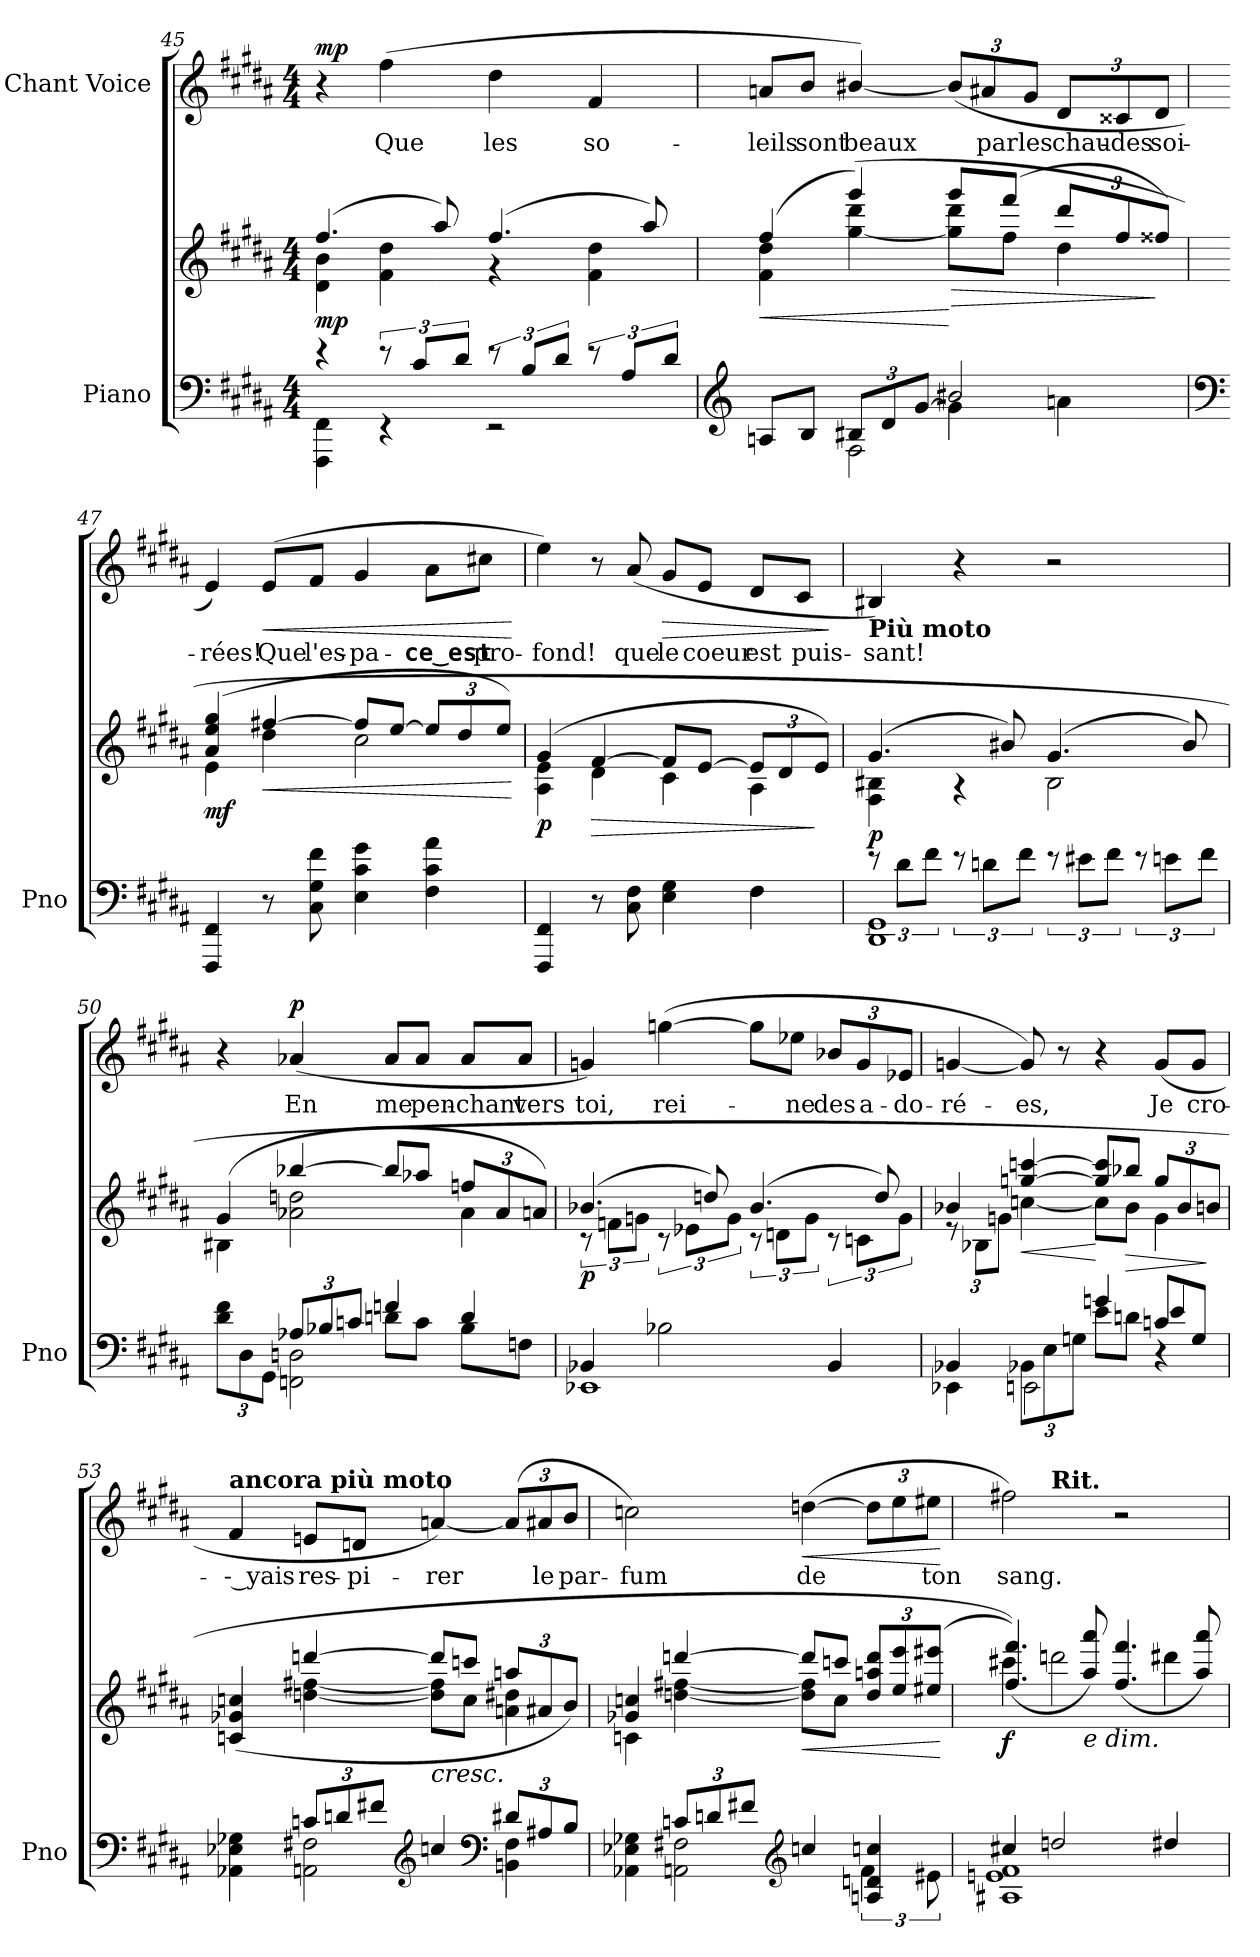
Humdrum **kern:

**kern	**kern	**dynam	**kern	**text	**dynam
*part2	*part2	*part2	*part1	*part1	*part1
*staff3	*staff2	*staff2/3	*staff1	*staff1	*staff1
*I"Piano	*	*	*I"Chant Voice	*	*
*I'Pno	*	*	*	*	*
*clefF4	*clefG2	*	*clefG2	*	*
*k[f#c#g#d#a#]	*k[f#c#g#d#a#]	*	*k[f#c#g#d#a#]	*	*
*M4/4	*M4/4	*	*M4/4	*	*
=45	=45	=45	=45	=45	=45
*^	*^	*	*	*	*
!	!	!	!	!LO:DY:b	!	!	!LO:DY:b
4r	4FFF#\ 4FF#\	(4.ff#/	4d#\ 4b\	mp	4r	.	mp
!	!	!	!	!	!	!LO:LY:b	!
12r	4r	.	4f#\ 4dd#\	.	(4ff#\	Que	.
12c#/L	.	.	.	.	.	.	.
.	.	8aa#/)	.	.	.	.	.
12d#/J	.	.	.	.	.	.	.
!	!	!	!	!	!	!LO:LY:b	!
12r	2r	(4.ff#/	4r	.	4dd#\	les	.
12B/L	.	.	.	.	.	.	.
12d#/J	.	.	.	.	.	.	.
!	!	!	!	!	!	!LO:LY:b	!
12r	.	.	4f#\ 4dd#\	.	4f#/	so-	.
12A#/L	.	.	.	.	.	.	.
.	.	8aa#/)	.	.	.	.	.
12d#/J	.	.	.	.	.	.	.
*v	*v	*	*	*	*	*	*
=46	=46	=46	=46	=46	=46	=46
*clefG2	*	*	*	*	*	*
*^	*	*	*	*	*	*
*	*^	*	*	*	*	*	*
!	!	!	!	!	!LO:HP:b	!	!LO:LY:b	!
8An/L	2ryy	4ryy	(4ff#/	4f#\ 4dd#\	<	8an/L	-leils	.
!	!	!	!	!	!	!	!LO:LY:b	!
8B/J	.	.	.	.	.	8b/J	sont	.
*Xbrackettup	*	*	*	*	*	*	*	*
!	!	!	!	!	!	!	!LO:LY:b	!
12B#X/L	.	2F#\	4ggg#/)	([4gg#\ 4ddd#\	.	[4b#X/)	beaux	.
12d#/	.	.	.	.	.	.	.	.
[12g#/J)	.	.	.	.	.	.	.	.
!	!	!	!	!	!LO:HP:n=1:b	!	!	!
*	*	*	*	*	*	*Xbrackettup	*	*
2b#X/	4g#\]	.	(8ggg#/L	8gg#\] 8ddd#\L	[ >	(12b#/L]	.	.
!	!	!	!	!	!	!	!LO:LY:b	!
.	.	.	.	.	.	12a#X/	par	.
.	.	.	(8fff#/J	8ff#\J	.	.	.	.
!	!	!	!	!	!	!	!LO:LY:b	!
.	.	.	.	.	.	12g#/J	les	.
*	*	*	*Xbrackettup	*	*	*	*	*
!	!	!	!	!	!	!	!LO:LY:b	!
.	4an\	4ryy	12ddd#/L	4dd#\	.	12d#/L	chau-	.
!	!	!	!	!	!	!	!LO:LY:b	!
.	.	.	12ff#/	.	.	12c##X/	-des	.
!	!	!	!	!	!	!	!LO:LY:b	!
.	.	.	12ff##X/J)	.	]	12d#/J	soi-	.
*v	*v	*v	*	*	*	*	*	*
!!LO:LB:g=z
=47	=47	=47	=47	=47	=47	=47
*clefF4	*	*	*	*	*	*
!	!	!	!LO:DY:b	!	!LO:LY:b	!
4FFF#/ 4FF#/	(4a#/ 4ee/ 4gg#/	4e\	mf	4e/)	-rées!	.
!	!	!	!LO:HP:b	!	!LO:LY:b	!LO:HP:b
8r	[4ff#X/	4dd#\	<	(8e/L	Que	<
!	!	!	!	!	!LO:LY:b	!
8C#\ 8G#\ 8f#\	.	.	.	8f#/J	l'es-	.
!	!	!	!	!	!LO:LY:b	!
4E\ 4c#\ 4g#\	8ff#/L]	2cc#\	.	4g#/	-pa-	.
.	[8ee/J	.	.	.	.	.
!	!	!	!	!	!LO:LY:b	!
4F#\ 4c#\ 4a#\	12ee/L]	.	.	8a#\L	-ce‿est	.
.	12dd#/	.	.	.	.	.
!	!	!	!	!	!LO:LY:b	!
.	.	.	.	8cc#X\J	pro-	.
.	12ee/J)	.	.	.	.	.
*	*v	*v	*	*	*	*
.	.	[	.	.	[
=48	=48	=48	=48	=48	=48
*	*^	*	*	*	*
!	!	!	!LO:DY:b	!	!LO:LY:b	!
4FFF#/ 4FF#/	(4g#/	4A#\ 4e\	p	4ee\)	-fond!	.
!	!	!	!LO:HP:b	!	!	!
8r	[4f#/	4d#\	>	8r	.	.
!	!	!	!	!	!LO:LY:b	!
8C#\ 8F#\	.	.	.	(8a#/	que	.
!	!	!	!	!	!LO:LY:b	!LO:HP:b
4E\ 4G#\	8f#/L]	4c#\	.	8g#/L	le	>
!	!	!	!	!	!LO:LY:b	!
.	[8e/J	.	.	8e/J	coeur	.
!	!	!	!	!	!LO:LY:b	!
4F#\	12e/L]	4A#\	.	8d#/L	est	.
.	12d#/	.	.	.	.	.
!	!	!	!	!	!LO:LY:b	!
.	.	.	.	8c#/J	puis-	.
.	12e/J)	.	]	.	.	.
*	*v	*v	*	*	*	*
.	.	.	.	.	]
=49	=49	=49	=49	=49	=49
*brackettup	*	*	*	*	*
*^	*^	*	*	*	*
!	!	!	!	!	!LO:TX:b:B:t=Più moto	!	!
!	!	!	!	!LO:DY:b	!	!LO:LY:b	!
12r	1DD# 1GG#	(4.g#/	4F#\ 4B#X\	p	4B#X/)	-sant!	.
12d#\L	.	.	.	.	.	.	.
12f#\J	.	.	.	.	.	.	.
12r	.	.	4r	.	4r	.	.
12dn\L	.	.	.	.	.	.	.
.	.	8b#X/)	.	.	.	.	.
12f#\J	.	.	.	.	.	.	.
12r	.	(4.g#/	2B#\	.	2r	.	.
12e#X\L	.	.	.	.	.	.	.
12f#\J	.	.	.	.	.	.	.
12r	.	.	.	.	.	.	.
12en\L	.	.	.	.	.	.	.
.	.	8b#/)	.	.	.	.	.
12f#\J	.	.	.	.	.	.	.
*v	*v	*	*	*	*	*	*
!!LO:LB:g=z
=50	=50	=50	=50	=50	=50	=50
*Xbrackettup	*	*	*	*	*	*
*^	*	*	*	*	*	*
*	*^	*	*	*	*	*	*
12d#\ 12f#\L	2ryy	4ryy	(4g#/	4B#X\	.	4r	.	.
12D#\	.	.	.	.	.	.	.	.
12GG#\J	.	.	.	.	.	.	.	.
!	!	!	!	!	!	!	!LO:LY:b	!LO:DY:b
12A-X/L	.	2FFn\ 2Dn\	[4bb-X/	2a-X\ 2ddn\	.	(4a-X/	En	p
12B-X/	.	.	.	.	.	.	.	.
12cn/J	.	.	.	.	.	.	.	.
!	!	!	!	!	!	!	!LO:LY:b	!
4fn/	8dn\L	.	8bb-/L]	.	.	8a-/L	me	.
!	!	!	!	!	!	!	!LO:LY:b	!
.	8c\J	.	8aa-X/J	.	.	8a-/J	pen-	.
!	!	!	!	!	!	!	!LO:LY:b	!
4d/	8B-\L	4ryy	12ffn/L	4a-\	.	8a-/L	-chant	.
.	.	.	12a-/	.	.	.	.	.
!	!	!	!	!	!	!	!LO:LY:b	!
.	8Fn\J	.	.	.	.	8a-/J	vers	.
.	.	.	12an/J)	.	.	.	.	.
*	*v	*v	*	*	*	*	*	*
=51	=51	=51	=51	=51	=51	=51	=51
*	*	*	*brackettup	*	*	*	*
!	!	!	!	!LO:DY:b	!	!LO:LY:b	!
4BB-X/	1EE-X	(4.b-X/	12r	p	4gn/)	toi,	.
.	.	.	12fn\L	.	.	.	.
.	.	.	12gn\J	.	.	.	.
!	!	!	!	!	!	!LO:LY:b	!
2B-X\	.	.	12r	.	([4ggn\	rei-	.
.	.	.	12e-X\L	.	.	.	.
.	.	8ddn/)	.	.	.	.	.
.	.	.	12g\J	.	.	.	.
.	.	(4.b-/	12r	.	8gg\L]	.	.
.	.	.	12dn\L	.	.	.	.
!	!	!	!	!	!	!LO:LY:b	!
.	.	.	.	.	8ee-X\J	-ne	.
.	.	.	12g\J	.	.	.	.
!	!	!	!	!	!	!LO:LY:b	!
4BB-/	.	.	12r	.	12b-X/L	des	.
!	!	!	!	!	!	!LO:LY:b	!
.	.	.	12cn\L	.	12g/	a-	.
.	.	8dd/)	.	.	.	.	.
!	!	!	!	!	!	!LO:LY:b	!
.	.	.	12g\J	.	12e-X/J	-do-	.
=52	=52	=52	=52	=52	=52	=52	=52
*	*^	*	*	*	*	*	*
!	!	!	!	!	!	!	!LO:LY:b	!
2ryy	4BB-X/	4EE-X\	4b-X/	12r	.	[4gn/	-ré-	.
.	.	.	.	12B-X\L	.	.	.	.
.	.	.	.	12gn\J	.	.	.	.
*	*brackettup	*	*	*	*	*	*	*
!	!	!	!	!	!LO:HP:b	!	!LO:LY:b	!
.	12BB-X\L	2EEn\	[4ggn/ [4cccn/	[4ccn\	<	8g/])	-es,	.
.	12E\	.	.	.	.	.	.	.
.	.	.	.	.	.	8r	.	.
.	12Gn\J	.	.	.	.	.	.	.
8e\L	4gn/	.	8gg/] 8ccc/]L	8cc\L]	[	4r	.	.
!	!	!	!	!	!LO:HP:b	!	!	!
8dn\J	.	.	8bb-X/J	8b-\J	>	.	.	.
*	*	*	*Xbrackettup	*	*	*	*	*
!	!	!	!	!	!	!	!LO:LY:b	!
8cn/L	4e/	4r	12gg/L	4g\	.	(8g/L	Je	.
.	.	.	12b-/	.	.	.	.	.
!	!	!	!	!	!	!	!LO:LY:b	!
8G/J	.	.	.	.	.	8g/J	cro-	.
.	.	.	12bn/J	.	]	.	.	.
*	*v	*v	*	*	*	*	*	*
!!LO:LB:g=z
=53	=53	=53	=53	=53	=53	=53	=53
!	!	!	!	!	!LO:TX:a:B:t=ancora più moto	!	!
!	!	!	!	!	!	!LO:LY:b	!
4ryy	4AA-X\ 4E-X\ 4G-X\	(4cn/ 4g-X/ 4ccn/	4ryy	.	4f#/	-- yais	.
*Xbrackettup	*	*	*	*	*	*	*
!	!	!	!	!	!	!LO:LY:b	!
12cn/L	2AAn\ 2F#X\	[4dddn/	[4ddn\ [4ff#X\	.	8en/L	res-	.
12dn/	.	.	.	.	.	.	.
!	!	!	!	!	!	!LO:LY:b	!
.	.	.	.	.	8dn/J	-pi-	.
12f#X/J	.	.	.	.	.	.	.
*clefG2	*	*	*	*	*	*	*
!	!	!LO:TX:b:i:t=cresc.	!	!	!	!	!
!	!	!	!	!	!	!LO:LY:b	!
4ccn/	.	8ddd/L]	8dd\] 8ff#\]L	.	[4an/)	-rer	.
.	.	8cccn/J	8cc\J	.	.	.	.
*clefF4	*	*	*	*	*	*	*
12d#X/L	4BBn\ 4F#\	12aan/L	4an\ 4dd#X\	.	(12a/L]	.	.
!	!	!	!	!	!	!LO:LY:b	!
12A#X/	.	12a#X/	.	.	12a#X/	le	.
!	!	!	!	!	!	!LO:LY:b	!
12B/J	.	12b/J)	.	.	12b/J	par-	.
=54	=54	=54	=54	=54	=54	=54	=54
!	!	!	!	!	!	!LO:LY:b	!
4ryy	4AA-X\ 4E-X\ 4G-X\	(4g-X/ 4ccn/	4cn\	.	2ccn\)	-fum	.
12cn/L	2AAn\ 2F#X\	[4dddn/	[4ddn\ [4ff#X\	.	.	.	.
12dn/	.	.	.	.	.	.	.
12f#X/J	.	.	.	.	.	.	.
*clefG2	*	*	*	*	*	*	*
!	!	!	!	!LO:HP:b	!	!LO:LY:b	!LO:HP:b
4ccn/	.	8ddd/L]	8dd\] 8ff#\]L	<	([4ddn\	de	<
.	.	8cccn/J	8cc\J	.	.	.	.
*	*brackettup	*	*	*	*brackettup	*	*
4An/ 4dn/ 4ccn/	6f#\	12dd/ 12aan/ 12ddd/L	4ryy	.	12dd\L]	.	.
.	.	12ee/ 12eee/	.	.	12ee\	.	.
!	!	!	!	!	!	!LO:LY:b	!
.	12e#X\	(12ee#X/ 12eee#X/J	.	.	12ee#X\J	ton	.
*v	*v	*	*	*	*	*	*
*	*v	*v	*	*	*	*
.	.	[	.	.	[
=55	=55	=55	=55	=55	=55
*^	*^	*	*	*	*
!	!	!	!	!LO:DY:b	!	!LO:LY:b	!
*	*	*	*	*	*^	*	*
4cc#X/	1A#X 1en 1f#	4ccc#X\	(4.ff#/ 4.fff#/))	f	2ff#X\)	4ryy	sang.	.
!	!	!	!	!	!	!LO:TX:a:B:t=Rit.	!	!
2ddn/	.	2dddn\	.	.	.	2.ryy	.	.
!	!	!	!LO:TX:b:i:t=e        dim.	!	!	!	!	!
.	.	.	8aa#/ 8aaa#/)	.	.	.	.	.
.	.	.	(4.ff#/ 4.fff#/	.	2r	.	.	.
4dd#X/	.	4ddd#X\	.	.	.	.	.	.
.	.	.	8aa#/ 8aaa#/)	.	.	.	.	.
*v	*v	*	*	*	*v	*v	*	*
*	*v	*v	*	*	*	*
=	=	=	=	=	=
*-	*-	*-	*-	*-	*-
